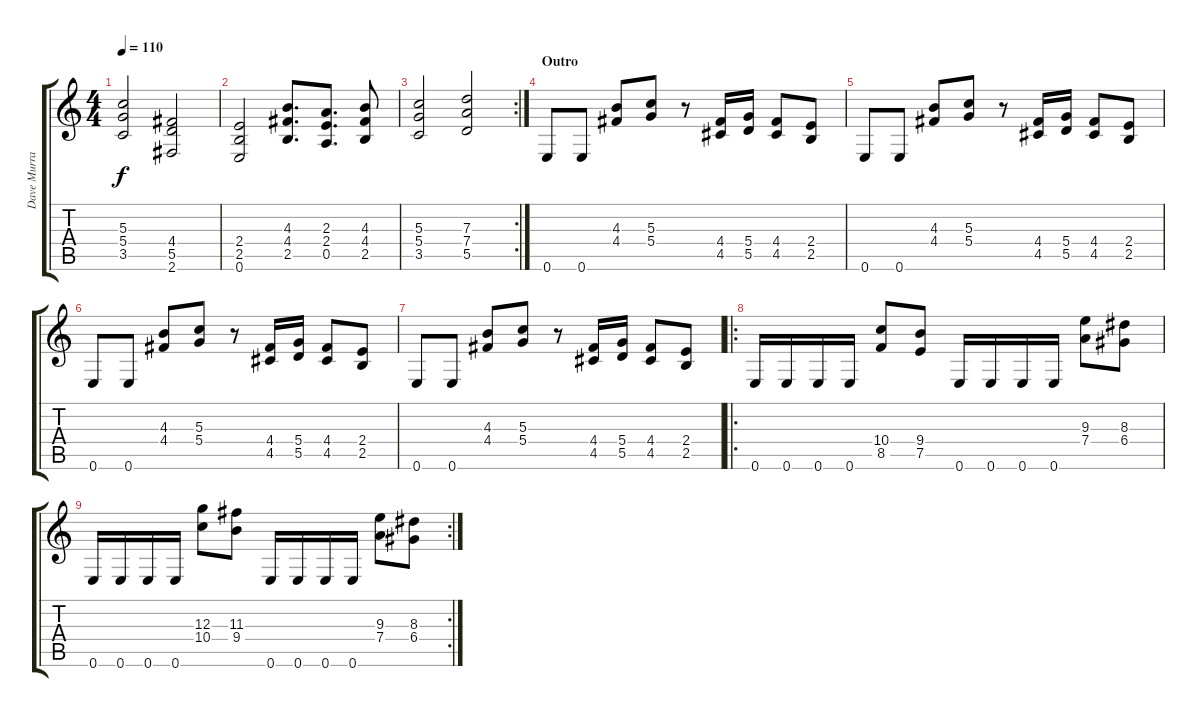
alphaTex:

\track ("Dave Murray (Dis)" "Dave Murra") {instrument distortionguitar}
\staff {score tabs}
\tuning (E4 B3 G3 D3 A2 E2) {hide}
\ts (4 4)
\tempo 110
\clef g2
\ks c
(5.3 5.4 3.5).2{dy f} (4.4 5.5 2.6).2 |
(2.4 2.5 0.6).2 (4.3 4.4 2.5).8{d} (2.3 2.4 0.5).8{d} (4.3 4.4 2.5).8 |
\rc 2
(5.3 5.4 3.5).2 (7.3 7.4 5.5).2 |
\section ("" "Outro")
0.6.8 0.6.8 (4.3 4.4).8 (5.3 5.4).8 r.8 (4.4 4.5).16 (5.4 5.5).16 (4.4 4.5).8 (2.4 2.5).8 |
0.6.8 0.6.8 (4.3 4.4).8 (5.3 5.4).8 r.8 (4.4 4.5).16 (5.4 5.5).16 (4.4 4.5).8 (2.4 2.5).8 |
0.6.8 0.6.8 (4.3 4.4).8 (5.3 5.4).8 r.8 (4.4 4.5).16 (5.4 5.5).16 (4.4 4.5).8 (2.4 2.5).8 |
0.6.8 0.6.8 (4.3 4.4).8 (5.3 5.4).8 r.8 (4.4 4.5).16 (5.4 5.5).16 (4.4 4.5).8 (2.4 2.5).8 |
\ro
0.6.16 0.6.16 0.6.16 0.6.16 (10.4 8.5).8 (9.4 7.5).8 0.6.16 0.6.16 0.6.16 0.6.16 (9.3 7.4).8 (8.3 6.4).8 |
\rc 2
0.6.16 0.6.16 0.6.16 0.6.16 (12.3 10.4).8 (11.3 9.4).8 0.6.16 0.6.16 0.6.16 0.6.16 (9.3 7.4).8 (8.3 6.4).8
